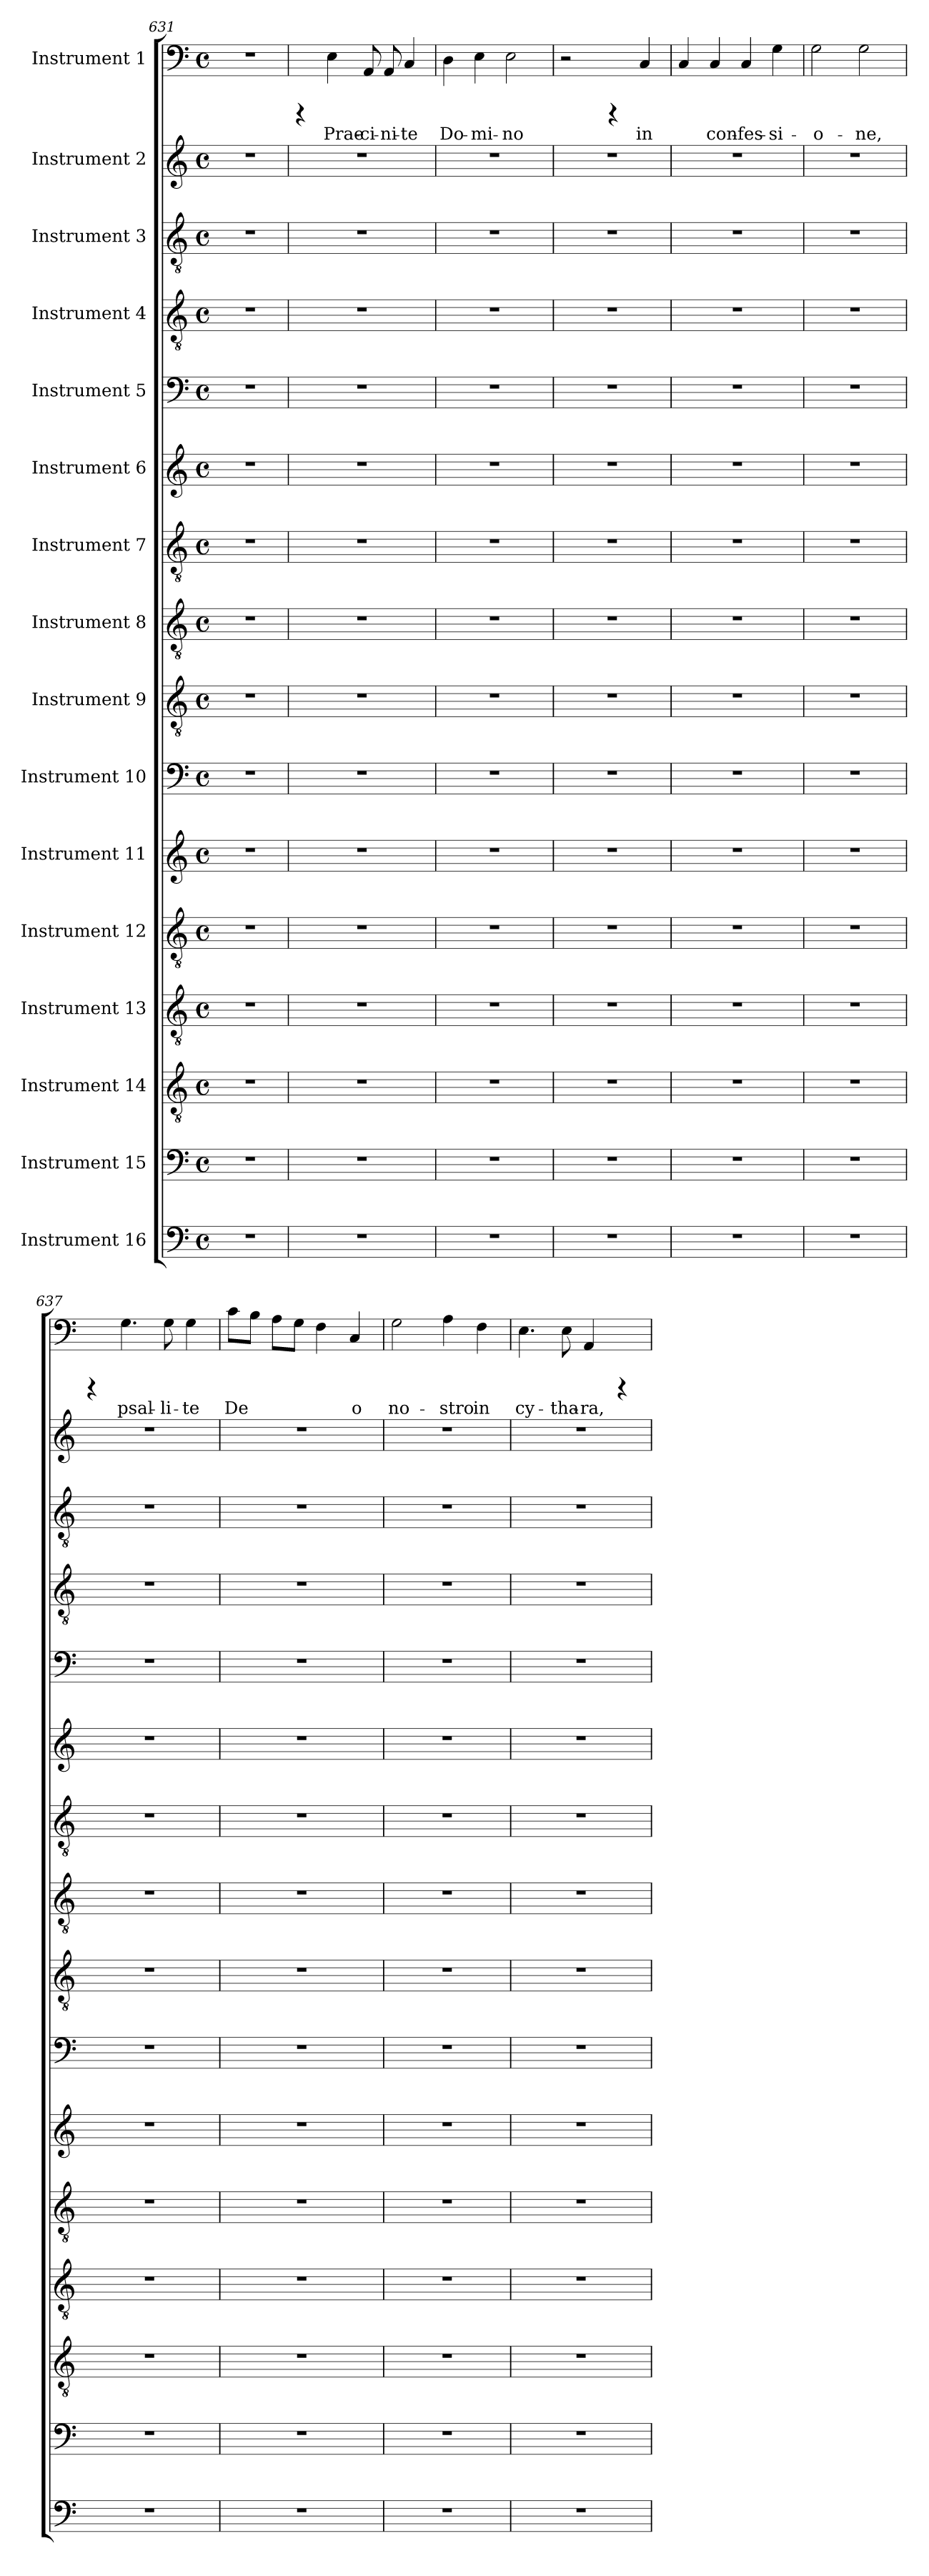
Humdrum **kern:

**kern	**kern	**kern	**kern	**kern	**kern	**kern	**kern	**kern	**kern	**kern	**kern	**kern	**kern	**kern	**kern	**text
*part16	*part15	*part14	*part13	*part12	*part11	*part10	*part9	*part8	*part7	*part6	*part5	*part4	*part3	*part2	*part1	*part1
*staff16	*staff15	*staff14	*staff13	*staff12	*staff11	*staff10	*staff9	*staff8	*staff7	*staff6	*staff5	*staff4	*staff3	*staff2	*staff1	*staff1
*I"Instrument 16	*I"Instrument 15	*I"Instrument 14	*I"Instrument 13	*I"Instrument 12	*I"Instrument 11	*I"Instrument 10	*I"Instrument 9	*I"Instrument 8	*I"Instrument 7	*I"Instrument 6	*I"Instrument 5	*I"Instrument 4	*I"Instrument 3	*I"Instrument 2	*I"Instrument 1	*
*clefF4	*clefF4	*clefGv2	*clefGv2	*clefGv2	*clefG2	*clefF4	*clefGv2	*clefGv2	*clefGv2	*clefG2	*clefF4	*clefGv2	*clefGv2	*clefG2	*clefF4	*
*k[]	*k[]	*k[]	*k[]	*k[]	*k[]	*k[]	*k[]	*k[]	*k[]	*k[]	*k[]	*k[]	*k[]	*k[]	*k[]	*
*C:	*C:	*C:	*C:	*C:	*C:	*C:	*C:	*C:	*C:	*C:	*C:	*C:	*C:	*C:	*C:	*
*M4/4	*M4/4	*M4/4	*M4/4	*M4/4	*M4/4	*M4/4	*M4/4	*M4/4	*M4/4	*M4/4	*M4/4	*M4/4	*M4/4	*M4/4	*M4/4	*
*met(c)	*met(c)	*met(c)	*met(c)	*met(c)	*met(c)	*met(c)	*met(c)	*met(c)	*met(c)	*met(c)	*met(c)	*met(c)	*met(c)	*met(c)	*met(c)	*
=631	=631	=631	=631	=631	=631	=631	=631	=631	=631	=631	=631	=631	=631	=631	=631	=631
1r	1r	1r	1r	1r	1r	1r	1r	1r	1r	1r	1r	1r	1r	1r	1r	.
=632	=632	=632	=632	=632	=632	=632	=632	=632	=632	=632	=632	=632	=632	=632	=632	=632
1r	1r	1r	1r	1r	1r	1r	1r	1r	1r	1r	1r	1r	1r	1r	4rCCC	.
!	!	!	!	!	!	!	!	!	!	!	!	!	!	!	!	!LO:LY:b:cj
.	.	.	.	.	.	.	.	.	.	.	.	.	.	.	4E\	Prae-
!	!	!	!	!	!	!	!	!	!	!	!	!	!	!	!	!LO:LY:b:cj
.	.	.	.	.	.	.	.	.	.	.	.	.	.	.	8AA/	-ci-
!	!	!	!	!	!	!	!	!	!	!	!	!	!	!	!	!LO:LY:b:cj
.	.	.	.	.	.	.	.	.	.	.	.	.	.	.	8AA/	-ni-
!	!	!	!	!	!	!	!	!	!	!	!	!	!	!	!	!LO:LY:b:cj
.	.	.	.	.	.	.	.	.	.	.	.	.	.	.	4C/	-te
=633	=633	=633	=633	=633	=633	=633	=633	=633	=633	=633	=633	=633	=633	=633	=633	=633
!	!	!	!	!	!	!	!	!	!	!	!	!	!	!	!	!LO:LY:b:cj
1r	1r	1r	1r	1r	1r	1r	1r	1r	1r	1r	1r	1r	1r	1r	4D\	Do-
!	!	!	!	!	!	!	!	!	!	!	!	!	!	!	!	!LO:LY:b:cj
.	.	.	.	.	.	.	.	.	.	.	.	.	.	.	4E\	-mi-
!	!	!	!	!	!	!	!	!	!	!	!	!	!	!	!	!LO:LY:b:cj
.	.	.	.	.	.	.	.	.	.	.	.	.	.	.	2E\	-no
=634	=634	=634	=634	=634	=634	=634	=634	=634	=634	=634	=634	=634	=634	=634	=634	=634
1r	1r	1r	1r	1r	1r	1r	1r	1r	1r	1r	1r	1r	1r	1r	2r	.
.	.	.	.	.	.	.	.	.	.	.	.	.	.	.	4rCCC	.
!	!	!	!	!	!	!	!	!	!	!	!	!	!	!	!	!LO:LY:b:cj
.	.	.	.	.	.	.	.	.	.	.	.	.	.	.	4C/	in
!!LO:LB:g=z
=635	=635	=635	=635	=635	=635	=635	=635	=635	=635	=635	=635	=635	=635	=635	=635	=635
!	!	!	!	!	!	!	!	!	!	!	!	!	!	!	!	!LO:LY:b:cj
1r	1r	1r	1r	1r	1r	1r	1r	1r	1r	1r	1r	1r	1r	1r	4C/	.
!	!	!	!	!	!	!	!	!	!	!	!	!	!	!	!	!LO:LY:b:cj
.	.	.	.	.	.	.	.	.	.	.	.	.	.	.	4C/	con-
!	!	!	!	!	!	!	!	!	!	!	!	!	!	!	!	!LO:LY:b:cj
.	.	.	.	.	.	.	.	.	.	.	.	.	.	.	4C/	-fes-
!	!	!	!	!	!	!	!	!	!	!	!	!	!	!	!	!LO:LY:b:cj
.	.	.	.	.	.	.	.	.	.	.	.	.	.	.	4G\	-si-
=636	=636	=636	=636	=636	=636	=636	=636	=636	=636	=636	=636	=636	=636	=636	=636	=636
!	!	!	!	!	!	!	!	!	!	!	!	!	!	!	!	!LO:LY:b:cj
1r	1r	1r	1r	1r	1r	1r	1r	1r	1r	1r	1r	1r	1r	1r	2G\	-o-
!	!	!	!	!	!	!	!	!	!	!	!	!	!	!	!	!LO:LY:b:cj
.	.	.	.	.	.	.	.	.	.	.	.	.	.	.	2G\	-ne,
=637	=637	=637	=637	=637	=637	=637	=637	=637	=637	=637	=637	=637	=637	=637	=637	=637
1r	1r	1r	1r	1r	1r	1r	1r	1r	1r	1r	1r	1r	1r	1r	4rCCC	.
!	!	!	!	!	!	!	!	!	!	!	!	!	!	!	!	!LO:LY:b:cj
.	.	.	.	.	.	.	.	.	.	.	.	.	.	.	4.G\	psal-
!	!	!	!	!	!	!	!	!	!	!	!	!	!	!	!	!LO:LY:b:cj
.	.	.	.	.	.	.	.	.	.	.	.	.	.	.	8G\	-li-
!	!	!	!	!	!	!	!	!	!	!	!	!	!	!	!	!LO:LY:b:cj
.	.	.	.	.	.	.	.	.	.	.	.	.	.	.	4G\	-te
=638	=638	=638	=638	=638	=638	=638	=638	=638	=638	=638	=638	=638	=638	=638	=638	=638
!	!	!	!	!	!	!	!	!	!	!	!	!	!	!	!	!LO:LY:b:cj
1r	1r	1r	1r	1r	1r	1r	1r	1r	1r	1r	1r	1r	1r	1r	8c\L	De-
!	!	!	!	!	!	!	!	!	!	!	!	!	!	!	!	!LO:LY:b:cj
.	.	.	.	.	.	.	.	.	.	.	.	.	.	.	8B\J	--
!	!	!	!	!	!	!	!	!	!	!	!	!	!	!	!	!LO:LY:b:cj
.	.	.	.	.	.	.	.	.	.	.	.	.	.	.	8A\L	--
!	!	!	!	!	!	!	!	!	!	!	!	!	!	!	!	!LO:LY:b:cj
.	.	.	.	.	.	.	.	.	.	.	.	.	.	.	8G\J	--
!	!	!	!	!	!	!	!	!	!	!	!	!	!	!	!	!LO:LY:b:cj
.	.	.	.	.	.	.	.	.	.	.	.	.	.	.	4F\	--
!	!	!	!	!	!	!	!	!	!	!	!	!	!	!	!	!LO:LY:b:cj
.	.	.	.	.	.	.	.	.	.	.	.	.	.	.	4C/	-o
=639	=639	=639	=639	=639	=639	=639	=639	=639	=639	=639	=639	=639	=639	=639	=639	=639
!	!	!	!	!	!	!	!	!	!	!	!	!	!	!	!	!LO:LY:b:cj
1r	1r	1r	1r	1r	1r	1r	1r	1r	1r	1r	1r	1r	1r	1r	2G\	no-
!	!	!	!	!	!	!	!	!	!	!	!	!	!	!	!	!LO:LY:b:cj
.	.	.	.	.	.	.	.	.	.	.	.	.	.	.	4A\	-stro
!	!	!	!	!	!	!	!	!	!	!	!	!	!	!	!	!LO:LY:b:cj
.	.	.	.	.	.	.	.	.	.	.	.	.	.	.	4F\	in
=640	=640	=640	=640	=640	=640	=640	=640	=640	=640	=640	=640	=640	=640	=640	=640	=640
!	!	!	!	!	!	!	!	!	!	!	!	!	!	!	!	!LO:LY:b:cj
1r	1r	1r	1r	1r	1r	1r	1r	1r	1r	1r	1r	1r	1r	1r	4.E\	cy-
!	!	!	!	!	!	!	!	!	!	!	!	!	!	!	!	!LO:LY:b:cj
.	.	.	.	.	.	.	.	.	.	.	.	.	.	.	8E\	-tha-
!	!	!	!	!	!	!	!	!	!	!	!	!	!	!	!	!LO:LY:b:cj
.	.	.	.	.	.	.	.	.	.	.	.	.	.	.	4AA/	-ra,
.	.	.	.	.	.	.	.	.	.	.	.	.	.	.	4rCCC	.
=	=	=	=	=	=	=	=	=	=	=	=	=	=	=	=	=
*-	*-	*-	*-	*-	*-	*-	*-	*-	*-	*-	*-	*-	*-	*-	*-	*-
